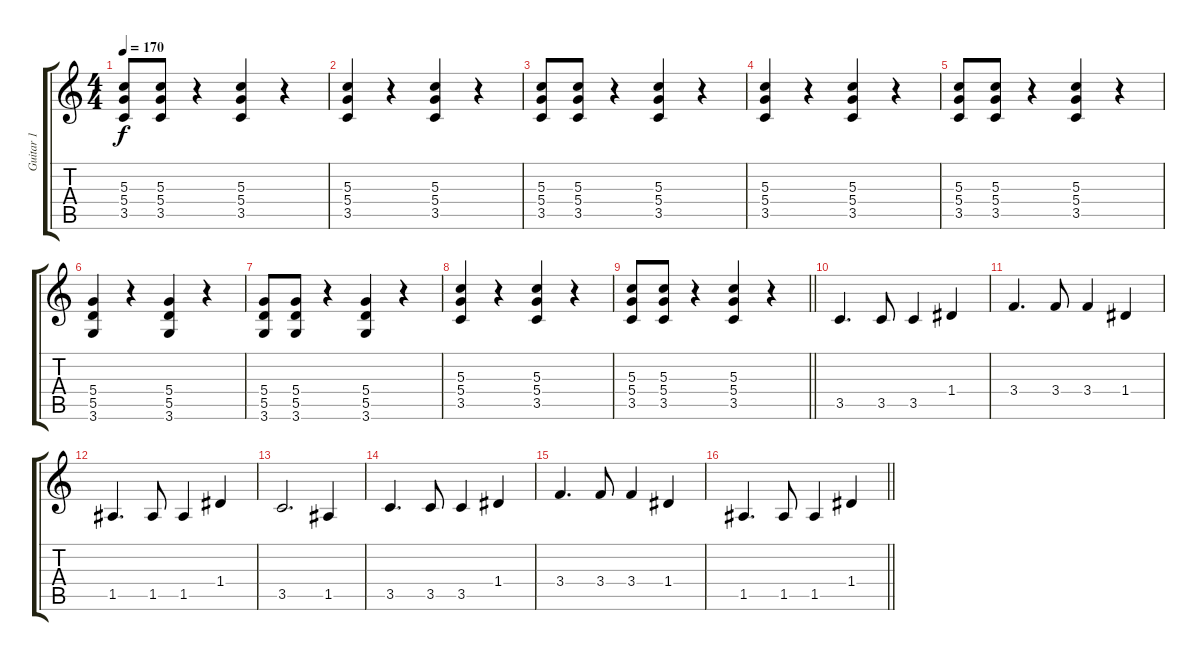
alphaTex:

\track ("Guitar 1" "Guitar 1") {instrument overdrivenguitar}
\staff {score tabs}
\tuning (E4 B3 G3 D3 A2 E2) {hide}
\ts (4 4)
\tempo 170
\clef g2
\ks c
(5.3 5.4 3.5).8{dy f} (5.3 5.4 3.5).8 r.4 (5.3 5.4 3.5).4 r.4 |
(5.3 5.4 3.5).4 r.4 (5.3 5.4 3.5).4 r.4 |
(5.3 5.4 3.5).8 (5.3 5.4 3.5).8 r.4 (5.3 5.4 3.5).4 r.4 |
(5.3 5.4 3.5).4 r.4 (5.3 5.4 3.5).4 r.4 |
(5.3 5.4 3.5).8 (5.3 5.4 3.5).8 r.4 (5.3 5.4 3.5).4 r.4 |
(5.4 5.5 3.6).4 r.4 (5.4 5.5 3.6).4 r.4 |
(5.4 5.5 3.6).8 (5.4 5.5 3.6).8 r.4 (5.4 5.5 3.6).4 r.4 |
(5.3 5.4 3.5).4 r.4 (5.3 5.4 3.5).4 r.4 |
\barLineRight lightlight
(5.3 5.4 3.5).8 (5.3 5.4 3.5).8 r.4 (5.3 5.4 3.5).4 r.4 |
3.5.4{d} 3.5.8 3.5.4 1.4.4 |
3.4.4{d} 3.4.8 3.4.4 1.4.4 |
1.5.4{d} 1.5.8 1.5.4 1.4.4 |
3.5.2{d} 1.5.4 |
3.5.4{d} 3.5.8 3.5.4 1.4.4 |
3.4.4{d} 3.4.8 3.4.4 1.4.4 |
\barLineRight lightlight
1.5.4{d} 1.5.8 1.5.4 1.4.4
